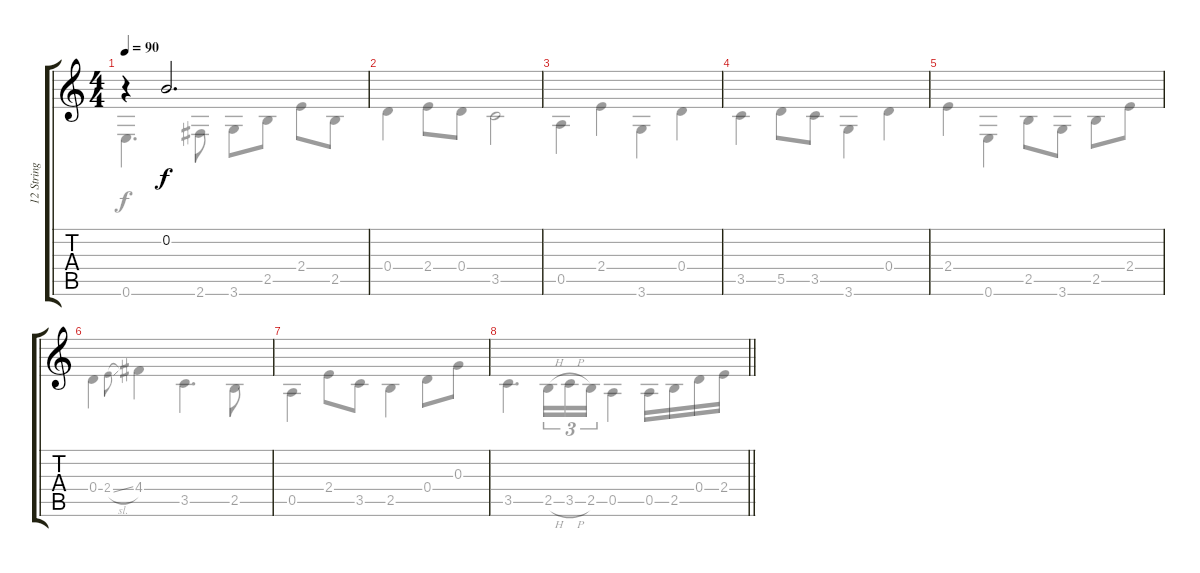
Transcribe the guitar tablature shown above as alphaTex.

\track ("12 String Rhythm" "12 String ") {instrument acousticguitarsteel}
\staff {score tabs}
\tuning (E4 B3 G3 D3 A2 E2) {hide}
\voice
\ts (4 4)
\tempo 90
\clef g2
\ks c
r.4{dy f instrument acousticguitarsteel} 0.2.2{d} |
|
|
|
|
|
|
\barLineRight lightlight
|
\voice
\clef g2
\ottava regular
\simile none
\ks c
0.6.4{d dy f} 2.6.8 3.6.8 2.5.8 2.4.8 2.5.8 |
0.4.4 2.4.8 0.4.8 3.5.2 |
0.5.4 2.4.4 3.6.4 0.4.4 |
3.5.4 5.5.8 3.5.8 3.6.4 0.4.4 |
2.4.4 0.6.4 2.5.8 3.6.8 2.5.8 2.4.8 |
0.4.4 2.4{sl}.8{gr onbeat} 4.4.4 3.5.4{d} 2.5.8 |
0.5.4 2.4.8 3.5.8 2.5.4 0.4.8 0.3.8 |
\barLineRight lightlight
3.5.4{d} 2.5{h}.16{tu (3 2)} 3.5{h}.16{tu (3 2)} 2.5.16{tu (3 2)} 0.5.4 0.5.16 2.5.16 0.4.16 2.4.16 |
